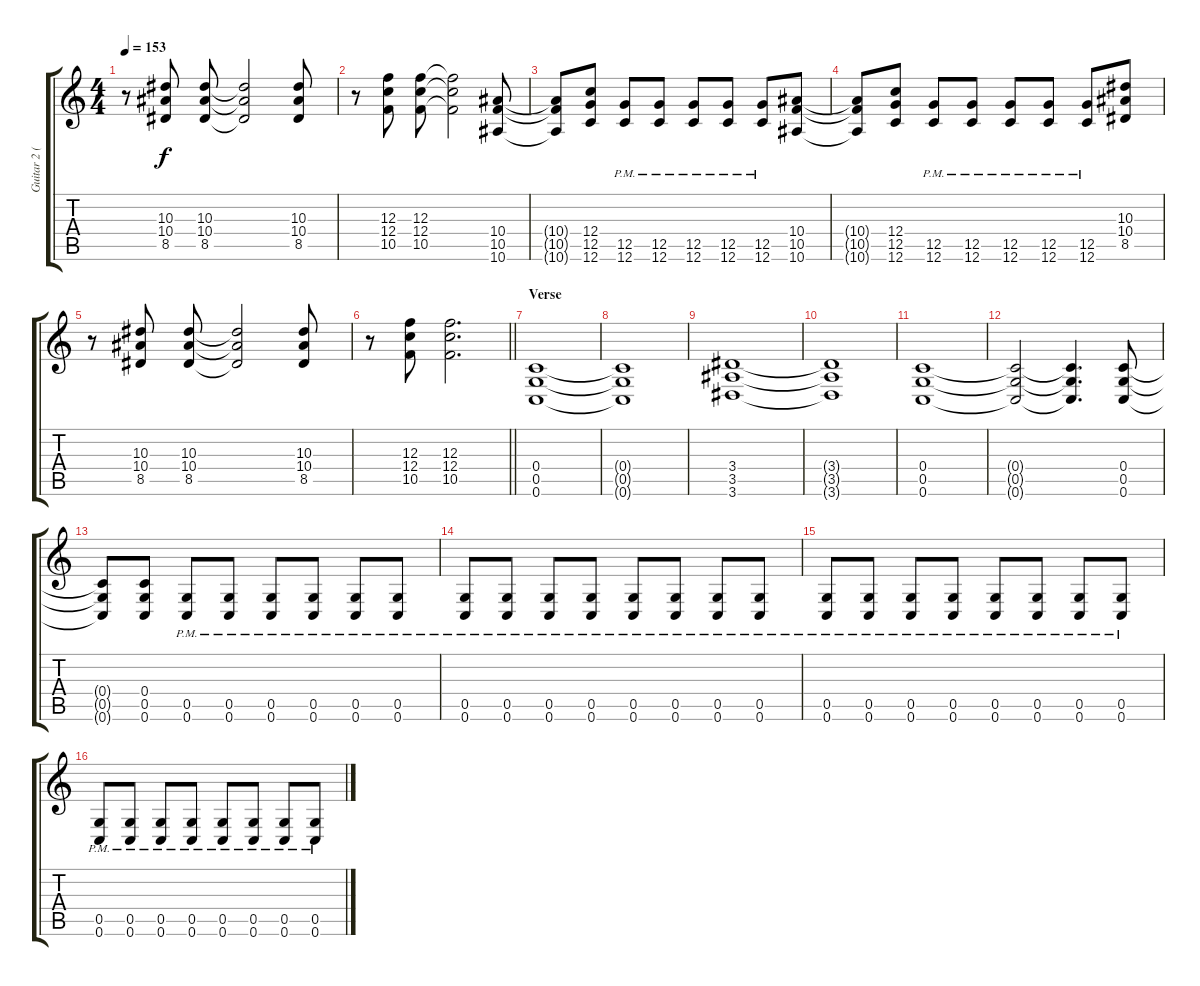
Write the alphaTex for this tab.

\track ("Guitar 2 (Travis Miguel)" "Guitar 2 (") {instrument distortionguitar}
\staff {score tabs}
\tuning (D4 A3 F3 C3 G2 C2) {hide}
\ts (4 4)
\tempo 153
\clef g2
\ks c
r.8{dy f} (10.3 10.4 8.5).8 (10.3 10.4 8.5).8 (10.3{t} 10.4{t} 8.5{t}).2 (10.3 10.4 8.5).8 |
r.8 (12.3 12.4 10.5).8 (12.3 12.4 10.5).8 (12.3{t} 12.4{t} 10.5{t}).2 (10.4 10.5 10.6).8 |
(10.4{t} 10.5{t} 10.6{t}).8 (12.4 12.5 12.6).8 (12.5{pm} 12.6{pm}).8 (12.5{pm} 12.6{pm}).8 (12.5{pm} 12.6{pm}).8 (12.5{pm} 12.6{pm}).8 (12.5{pm} 12.6{pm}).8 (10.4 10.5 10.6).8 |
(10.4{t} 10.5{t} 10.6{t}).8 (12.4 12.5 12.6).8 (12.5{pm} 12.6{pm}).8 (12.5{pm} 12.6{pm}).8 (12.5{pm} 12.6{pm}).8 (12.5{pm} 12.6{pm}).8 (12.5{pm} 12.6{pm}).8 (10.3 10.4 8.5).8 |
r.8 (10.3 10.4 8.5).8 (10.3 10.4 8.5).8 (10.3{t} 10.4{t} 8.5{t}).2 (10.3 10.4 8.5).8 |
\barLineRight lightlight
r.8 (12.3 12.4 10.5).8 (12.3 12.4 10.5).2{d} |
\section ("" "Verse")
(0.4 0.5 0.6).1 |
(0.4{t} 0.5{t} 0.6{t}).1 |
(3.4 3.5 3.6).1 |
(3.4{t} 3.5{t} 3.6{t}).1 |
(0.4 0.5 0.6).1 |
(0.4{t} 0.5{t} 0.6{t}).2 (0.4{t} 0.5{t} 0.6{t}).4{d} (0.4 0.5 0.6).8 |
(0.4{t} 0.5{t} 0.6{t}).8 (0.4 0.5 0.6).8 (0.5{pm} 0.6{pm}).8 (0.5{pm} 0.6{pm}).8 (0.5{pm} 0.6{pm}).8 (0.5{pm} 0.6{pm}).8 (0.5{pm} 0.6{pm}).8 (0.5{pm} 0.6{pm}).8 |
(0.5{pm} 0.6{pm}).8 (0.5{pm} 0.6{pm}).8 (0.5{pm} 0.6{pm}).8 (0.5{pm} 0.6{pm}).8 (0.5{pm} 0.6{pm}).8 (0.5{pm} 0.6{pm}).8 (0.5{pm} 0.6{pm}).8 (0.5{pm} 0.6{pm}).8 |
(0.5{pm} 0.6{pm}).8 (0.5{pm} 0.6{pm}).8 (0.5{pm} 0.6{pm}).8 (0.5{pm} 0.6{pm}).8 (0.5{pm} 0.6{pm}).8 (0.5{pm} 0.6{pm}).8 (0.5{pm} 0.6{pm}).8 (0.5{pm} 0.6{pm}).8 |
(0.5{pm} 0.6{pm}).8 (0.5{pm} 0.6{pm}).8 (0.5{pm} 0.6{pm}).8 (0.5{pm} 0.6{pm}).8 (0.5{pm} 0.6{pm}).8 (0.5{pm} 0.6{pm}).8 (0.5{pm} 0.6{pm}).8 (0.5{pm} 0.6{pm}).8
